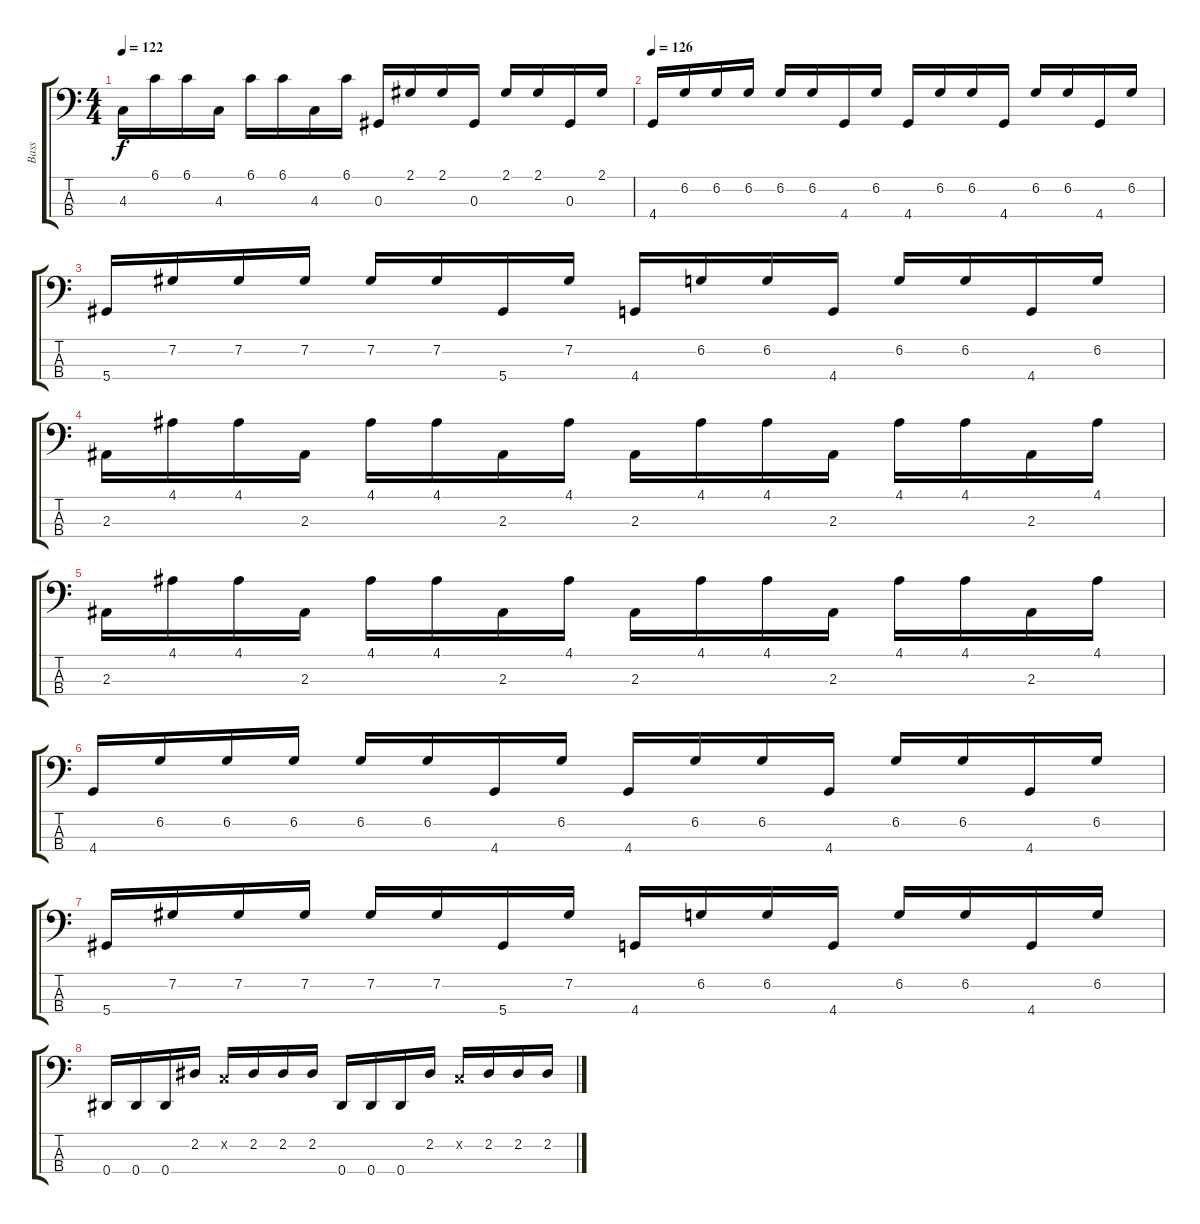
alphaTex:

\track ("Bass" "Bass") {instrument electricbassfinger}
\staff {score tabs}
\tuning (Gb2 Db2 Ab1 Eb1) {hide}
\ts (4 4)
\tempo 122
\clef f4
\ks c
4.3.16{dy f} 6.1.16 6.1.16 4.3.16 6.1.16 6.1.16 4.3.16 6.1.16 0.3.16 2.1.16 2.1.16 0.3.16 2.1.16 2.1.16 0.3.16 2.1.16 |
\tempo 126
4.4.16 6.2.16 6.2.16 6.2.16 6.2.16 6.2.16 4.4.16 6.2.16 4.4.16 6.2.16 6.2.16 4.4.16 6.2.16 6.2.16 4.4.16 6.2.16 |
5.4.16 7.2.16 7.2.16 7.2.16 7.2.16 7.2.16 5.4.16 7.2.16 4.4.16 6.2.16 6.2.16 4.4.16 6.2.16 6.2.16 4.4.16 6.2.16 |
2.3.16 4.1.16 4.1.16 2.3.16 4.1.16 4.1.16 2.3.16 4.1.16 2.3.16 4.1.16 4.1.16 2.3.16 4.1.16 4.1.16 2.3.16 4.1.16 |
2.3.16 4.1.16 4.1.16 2.3.16 4.1.16 4.1.16 2.3.16 4.1.16 2.3.16 4.1.16 4.1.16 2.3.16 4.1.16 4.1.16 2.3.16 4.1.16 |
4.4.16 6.2.16 6.2.16 6.2.16 6.2.16 6.2.16 4.4.16 6.2.16 4.4.16 6.2.16 6.2.16 4.4.16 6.2.16 6.2.16 4.4.16 6.2.16 |
5.4.16 7.2.16 7.2.16 7.2.16 7.2.16 7.2.16 5.4.16 7.2.16 4.4.16 6.2.16 6.2.16 4.4.16 6.2.16 6.2.16 4.4.16 6.2.16 |
0.4.16 0.4.16 0.4.16 2.2.16 -1.2{x}.16 2.2.16 2.2.16 2.2.16 0.4.16 0.4.16 0.4.16 2.2.16 -1.2{x}.16 2.2.16 2.2.16 2.2.16
